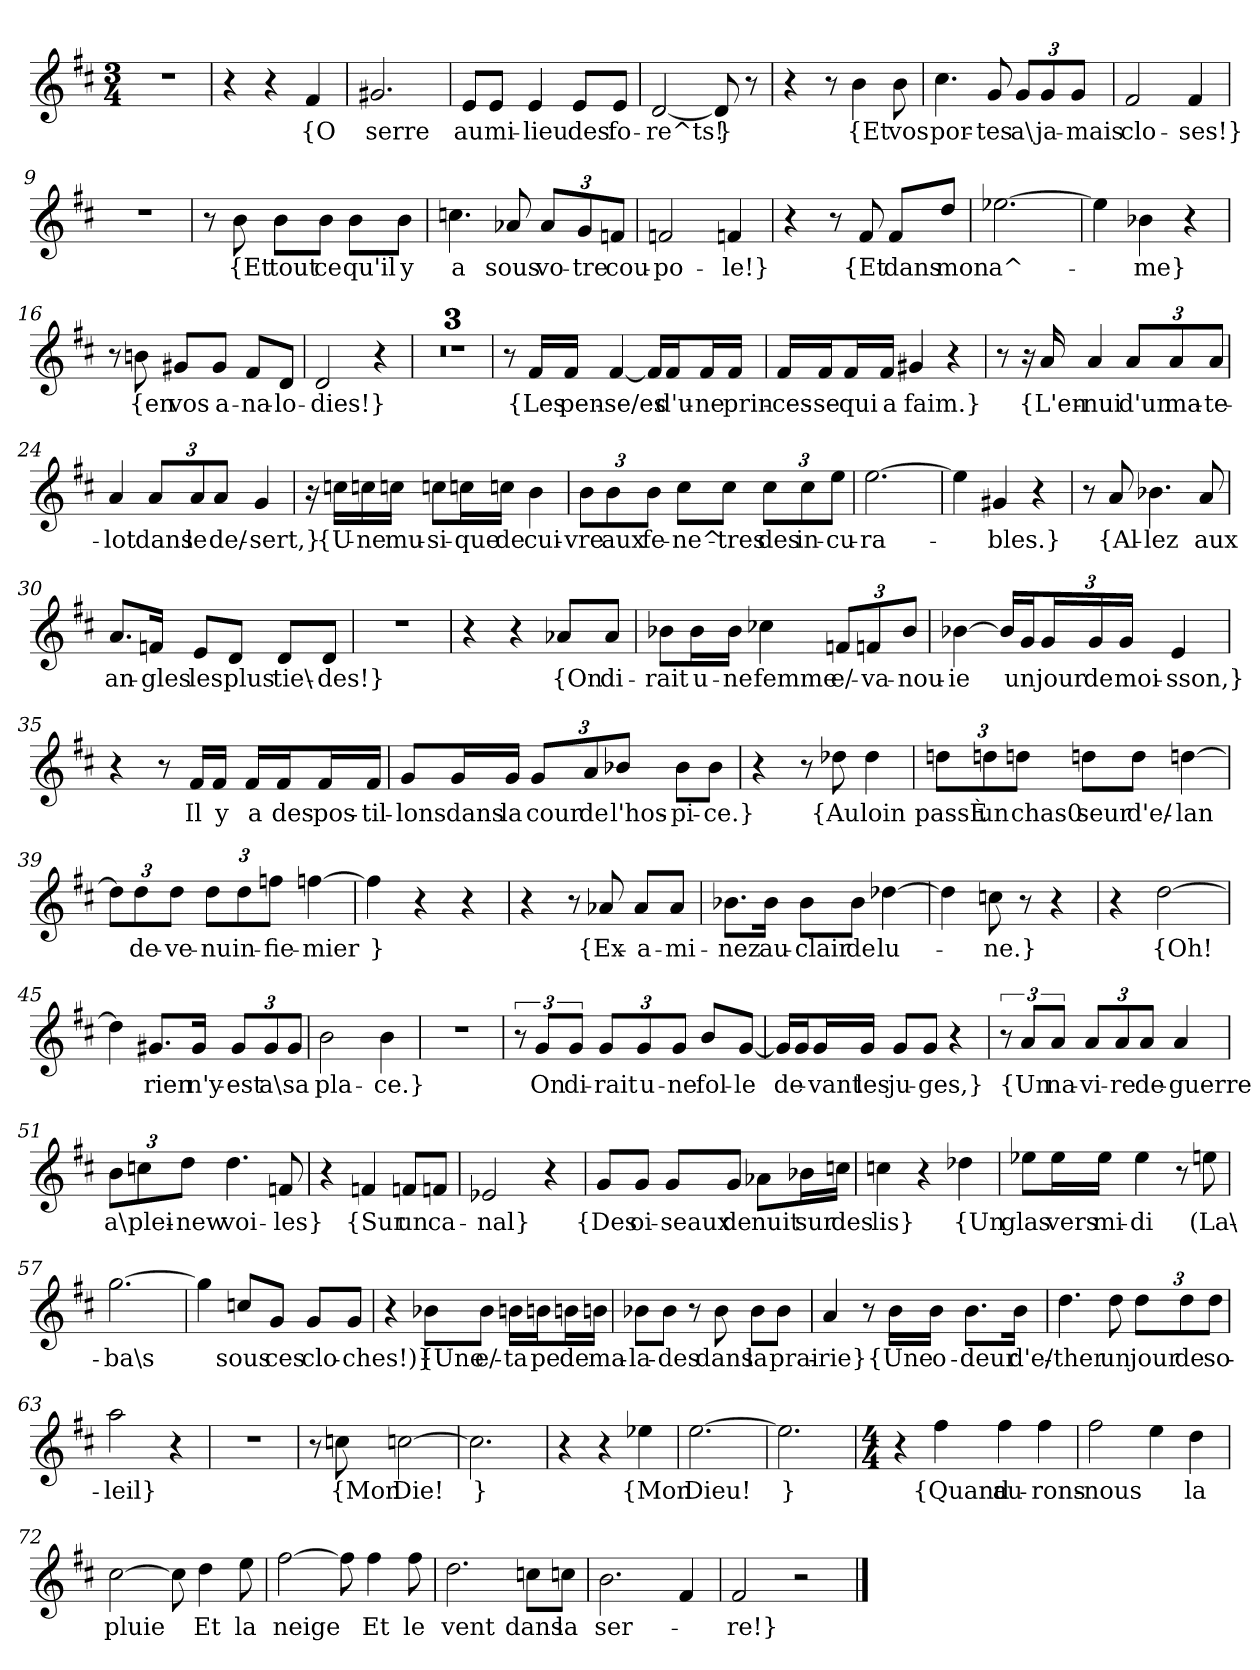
**kern	**text
*part1	*part1
*staff1	*staff1
*clefG2	*
*k[f#c#]	*
*M3/4	*
=1	=1
2.r	.
=2	=2
4r	.
4r	.
4f#	{O
=3	=3
2.g#X	serre
=4	=4
8e/L	au
8e/J	mi-
4e	-lieu
8e/L	des
8e/J	fo-
=5	=5
[2d	re^ts!
8d]	}
8r	.
=6	=6
4r	.
8r	.
4b	{Et
8b	vos
=7	=7
4.cc#	por-
8g	-tes
12g/L	a\
12g/	ja-
12g/J	-mais
=8	=8
2f#	clo-
4f#	-ses!}
=9	=9
2.r	.
=10	=10
8r	.
8b	{Et
8b\L	tout
8b\J	ce
8b\L	qu'il
8b\J	y
=11	=11
4.ccn	a
8a-X	sous
12a-/L	vo-
12g/	-tre
12fn/J	cou-
=12	=12
2fn	-po-
4fn	-le!}
=13	=13
4r	.
8r	.
8f#	{Et
8f#/L	dans
8dd/J	mon
=14	=14
[2.ee-X	a^-
=15	=15
4ee-]	.
4b-X	-me}
4r	.
=16	=16
8r	.
8bn	{en
8g#X/L	vos
8g#/J	a-
8f#/L	-na-
8d/J	-lo-
=17	=17
2d	-dies!}
4r	.
=18	=18
2.r	.
=19	=19
2.r	.
=20	=20
2.r	.
=21	=21
8r	.
16f#/LL	{Les
16f#/JJ	pen-
[4f#	-se/es
16f#/LL]	.
16f#/J	d'u-
16f#/L	-ne
16f#/JJ	prin-
=22	=22
16f#/LL	-ces-
16f#/J	-se
16f#/L	qui
16f#/JJ	a
4g#X	faim.}
4r	.
=23	=23
8r	.
16r	.
16a	{L'en-
4a	-nui
12a/L	d'un
12a/	ma-
12a/J	-te-
=24	=24
4a	-lot
12a/L	dans
12a/	le
12a/J	de/-
4g	-sert,}
=25	=25
16r	.
16ccn\LL	{U-
16ccn\	-ne
16ccn\JJ	mu-
8ccn\L	-si-
16ccn\L	-que
16ccn\JJ	de
4b	cui-
=26	=26
12b\L	-vre
12b\	aux
12b\J	fe-
8cc#\L	-ne^-
8cc#\J	-tres
12cc#\L	des
12cc#\	in-
12ee\J	-cu-
=27	=27
[2.ee	-ra-
=28	=28
4ee]	.
4g#X	-bles.}
4r	.
=29	=29
8r	.
8a	{Al-
4.b-X	-lez
8a	aux
=30	=30
8.a/L	an-
16fn/Jk	-gles
8e/L	les
8d/J	plus
8d/L	tie\-
8d/J	-des!}
=31	=31
2.r	.
=32	=32
4r	.
4r	.
8a-X/L	{On
8a-/J	di-
=33	=33
8b-X\L	-rait
16b-\L	u-
16b-\JJ	-ne
4cc-X	femme
12fn/L	e/-
12fn/	-va-
12b-/J	-nou-
=34	=34
[4b-X	-ie
16b-/LL]	.
16g/J	un
24g/L	jour
24g/	de
24g/JJ	moi-
4e	-sson,}
=35	=35
4r	.
8r	.
16f#/LL	Il
16f#/JJ	y
16f#/LL	a
16f#/J	des
16f#/L	pos-
16f#/JJ	-til-
=36	=36
8g/L	-lons
16g/L	dans
16g/JJ	la
12g/L	cour
12a/	de
12b-X/J	l'hos-
8b-\L	-pi-
8b-\J	ce.}
=37	=37
4r	.
8r	.
8dd-X	{Au
4dd-	loin
=38	=38
12ddn\L	passÈ
12ddn\	un
12ddn\J	chas0
8ddn\L	-seur
8dd\J	d'e/-
[4ddn	-lan
=39	=39
12ddn\L]	.
12dd\	de-
12dd\J	-ve-
12dd\L	-nu
12dd\	in-
12ffn\J	-fie-
[4ffn	-mier
=40	=40
4ffn]	}
4r	.
4r	.
=41	=41
4r	.
8r	.
8a-X	{Ex-
8a-/L	-a-
8a-/J	-mi-
=42	=42
8.b-X\L	-nez
16b-\Jk	au-
8b-\L	-clair
8b-\J	de
[4dd-X	lu-
=43	=43
4dd-]	.
8ccn	-ne.}
8r	.
4r	.
=44	=44
4r	.
[2dd	{Oh!
=45	=45
4dd]	.
8.g#X/L	rien
16g#/Jk	n'y-
12g#/L	-est
12g#/	a\
12g#/J	sa
=46	=46
2b	pla-
4b	-ce.}
=47	=47
2.r	.
=48	=48
12r	.
12g/L	On
12g/J	di-
12g/L	-rait
12g/	u-
12g/J	-ne
8b/L	fol-
[8g/J	-le
=49	=49
16g/LL]	.
16g/J	de-
16g/L	-vant
16g/JJ	les
8g/L	ju-
8g/J	-ges,}
4r	.
=50	=50
12r	.
12a/L	{Un
12a/J	na-
12a/L	-vi-
12a/	-re
12a/J	de-
4a	-guerre
=51	=51
12b\L	a\
12ccn\	plei-
12dd\J	-new
4.dd	voi-
8fn	-les}
=52	=52
4r	.
4fn	{Sur
8fn/L	un
8fn/J	ca-
=53	=53
2e-X	-nal}
4r	.
=54	=54
8g/L	{Des
8g/J	oi-
8g/L	-seaux
8g/J	de
8a-X\L	nuit
16b-X\L	sur
16ccn\JJ	des
=55	=55
4ccn	lis}
4r	.
4dd-X	{Un
=56	=56
8ee-X\L	glas
16ee-\L	vers
16ee-\JJ	mi-
4ee-	-di
8r	.
8een	(La\-
=57	=57
[2.gg	-ba\s
=58	=58
4gg]	.
8ccn/L	sous
8g/J	ces
8g/L	clo-
8g/J	-ches!)}
=59	=59
4r	.
8b-X\L	{Une
8b-\J	e/-
16bn\LL	-ta
16bn\J	pe
16bn\L	de
16bn\JJ	ma-
=60	=60
8b-X\L	-la-
8b-\J	-des
8r	.
8b-	dans
8b-\L	la
8b-\J	prai-
=61	=61
4a	-rie}
8r	.
16b\LL	{Une
16b\JJ	o-
8.b\L	-deur
16b\Jk	d'e/-
=62	=62
4.dd	-ther
8dd	un
12dd\L	jour
12dd\	de
12dd\J	so-
=63	=63
2aa	-leil}
4r	.
=64	=64
2.r	.
=65	=65
8r	.
8ccn	{Mon
[2ccn	Die!
=66	=66
2.ccn]	}
=67	=67
4r	.
4r	.
4ee-X	{Mon
=68	=68
[2.ee	Dieu!
=69	=69
2.ee]	}
=70	=70
*M4/4	*
4r	.
4ff#	{Quand
4ff#	au-
4ff#	-rons-
=71	=71
2ff#	-nous
4ee	.
4dd	la
=72	=72
[2cc#	pluie
8cc#]	.
4dd	Et
8ee	la
=73	=73
[2ff#	neige
8ff#]	.
4ff#	Et
8ff#	le
=74	=74
2.dd	vent
8ccn\L	dans
8ccn\J	la
=75	=75
2.b	ser-
4f#	.
=76	=76
2f#	-re!}
2r	.
==	==
*-	*-
